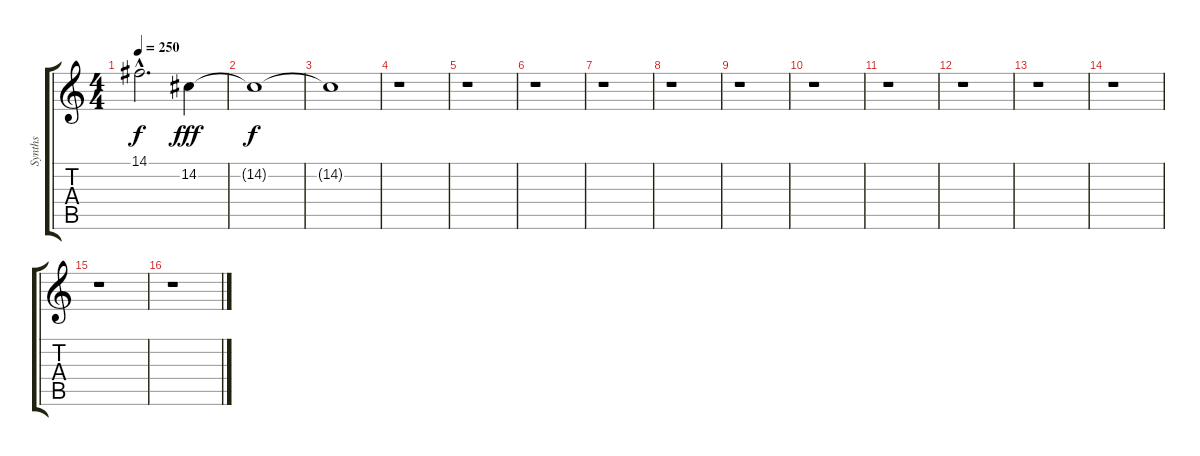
\track ("Synths" "Synths") {instrument pad2warm}
\staff {score tabs}
\tuning (E4 B3 G3 D3 A2 E2) {hide}
\ts (4 4)
\tempo 250
\clef g2
\ks c
14.1{hac t}.2{d dy f} 14.2.4{dy fff} |
14.2{t}.1{dy f} |
14.2{t}.1 |
r.1 |
r.1 |
r.1 |
r.1 |
r.1 |
r.1 |
r.1 |
r.1 |
r.1 |
r.1 |
r.1 |
r.1 |
r.1
